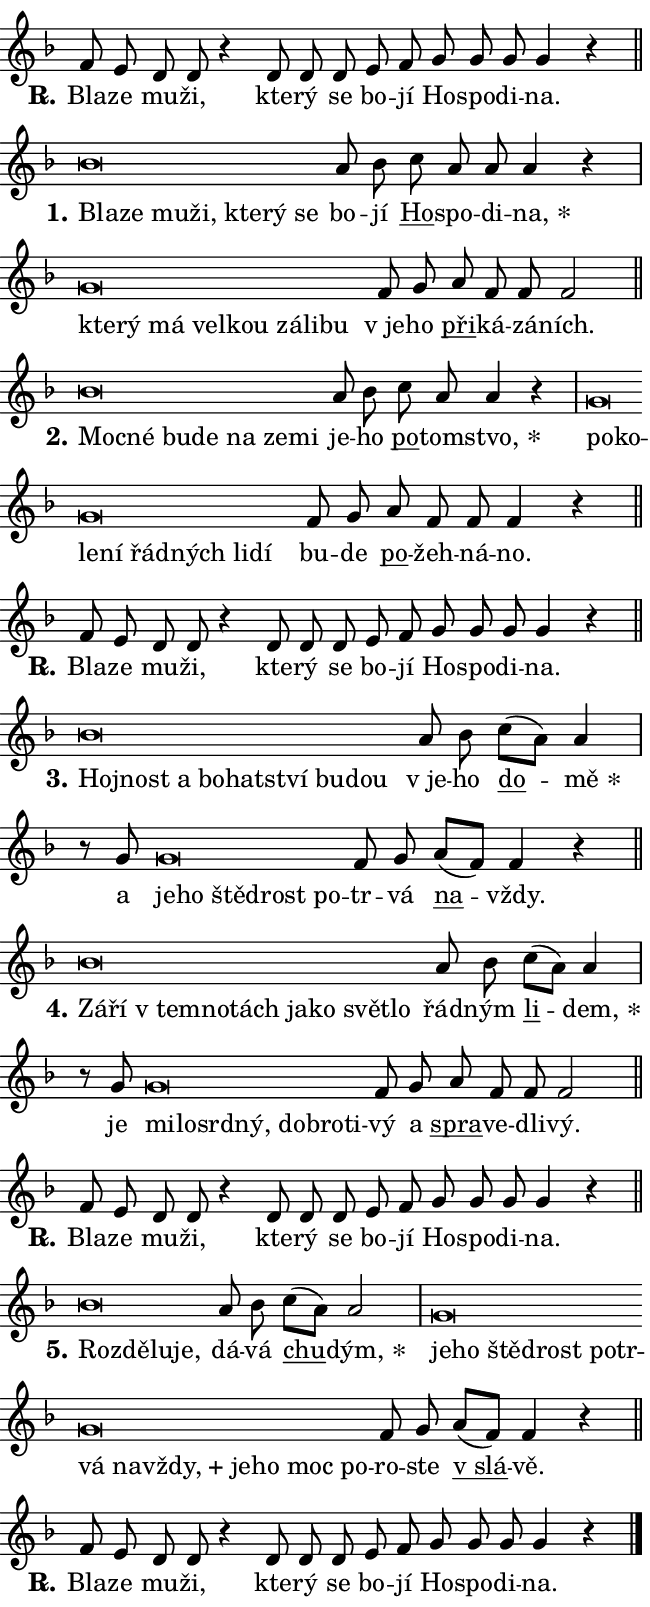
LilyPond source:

\version "2.24.0"
\header { tagline = "" }
\paper {
  indent = 0\cm
  top-margin = 0\cm
  right-margin = 0.13\cm % to fit lyric hyphens
  bottom-margin = 0\cm
  left-margin = 0\cm
  paper-width = 11\cm
  page-breaking = #ly:one-page-breaking
  system-system-spacing.basic-distance = #11
  score-system-spacing.basic-distance = #11
  ragged-last = ##f
}


%% Author: Thomas Morley
%% https://lists.gnu.org/archive/html/lilypond-user/2020-05/msg00002.html
#(define (line-position grob)
"Returns position of @var[grob} in current system:
   @code{'start}, if at first time-step
   @code{'end}, if at last time-step
   @code{'middle} otherwise
"
  (let* ((col (ly:item-get-column grob))
         (ln (ly:grob-object col 'left-neighbor))
         (rn (ly:grob-object col 'right-neighbor))
         (col-to-check-left (if (ly:grob? ln) ln col))
         (col-to-check-right (if (ly:grob? rn) rn col))
         (break-dir-left
           (and
             (ly:grob-property col-to-check-left 'non-musical #f)
             (ly:item-break-dir col-to-check-left)))
         (break-dir-right
           (and
             (ly:grob-property col-to-check-right 'non-musical #f)
             (ly:item-break-dir col-to-check-right))))
        (cond ((eqv? 1 break-dir-left) 'start)
              ((eqv? -1 break-dir-right) 'end)
              (else 'middle))))

#(define (tranparent-at-line-position vctor)
  (lambda (grob)
  "Relying on @code{line-position} select the relevant enry from @var{vctor}.
Used to determine transparency,"
    (case (line-position grob)
      ((end) (not (vector-ref vctor 0)))
      ((middle) (not (vector-ref vctor 1)))
      ((start) (not (vector-ref vctor 2))))))

noteHeadBreakVisibility =
#(define-music-function (break-visibility)(vector?)
"Makes @code{NoteHead}s transparent relying on @var{break-visibility}"
#{
  \override NoteHead.transparent =
    #(tranparent-at-line-position break-visibility)
#})

#(define delete-ledgers-for-transparent-note-heads
  (lambda (grob)
    "Reads whether a @code{NoteHead} is transparent.
If so this @code{NoteHead} is removed from @code{'note-heads} from
@var{grob}, which is supposed to be @code{LedgerLineSpanner}.
As a result ledgers are not printed for this @code{NoteHead}"
    (let* ((nhds-array (ly:grob-object grob 'note-heads))
           (nhds-list
             (if (ly:grob-array? nhds-array)
                 (ly:grob-array->list nhds-array)
                 '()))
           ;; Relies on the transparent-property being done before
           ;; Staff.LedgerLineSpanner.after-line-breaking is executed.
           ;; This is fragile ...
           (to-keep
             (remove
               (lambda (nhd)
                 (ly:grob-property nhd 'transparent #f))
               nhds-list)))
      ;; TODO find a better method to iterate over grob-arrays, similiar
      ;; to filter/remove etc for lists
      ;; For now rebuilt from scratch
      (set! (ly:grob-object grob 'note-heads)  '())
      (for-each
        (lambda (nhd)
          (ly:pointer-group-interface::add-grob grob 'note-heads nhd))
        to-keep))))

squashNotes = {
  \override NoteHead.X-extent = #'(-0.2 . 0.2)
  \override NoteHead.Y-extent = #'(-0.75 . 0)
  \override NoteHead.stencil =
    #(lambda (grob)
       (let ((pos (ly:grob-property grob 'staff-position)))
         (begin
           (if (< pos -7) (display "ERROR: Lower brevis then expected\n") (display ""))
           (if (<= pos -6) ly:text-interface::print ly:note-head::print))))
}
unSquashNotes = {
  \revert NoteHead.X-extent
  \revert NoteHead.Y-extent
  \revert NoteHead.stencil
}

hideNotes = \noteHeadBreakVisibility #begin-of-line-visible
unHideNotes = \noteHeadBreakVisibility #all-visible

% work-around for resetting accidentals
% https://lilypond.org/doc/v2.23/Documentation/notation/displaying-rhythms#unmetered-music
cadenzaMeasure = {
  \cadenzaOff
  \partial 1024 s1024
  \cadenzaOn
}

#(define-markup-command (accent layout props text) (markup?)
  "Underline accented syllable"
  (interpret-markup layout props
    #{\markup \override #'(offset . 4.3) \underline { #text }#}))

responsum = \markup \concat {
  "R" \hspace #-1.05 \path #0.1 #'((moveto 0 0.07) (lineto 0.9 0.8)) \hspace #0.05 "."
}

spaceSize = #0.6828661417322834 % exact space size for TeX Gyre Schola

\layout {
  \context {
    \Staff
    \remove "Time_signature_engraver"
    \override LedgerLineSpanner.after-line-breaking = #delete-ledgers-for-transparent-note-heads
  }
  \context {
    \Lyrics {
      \override LyricSpace.minimum-distance = \spaceSize
      \override LyricText.font-name = #"TeX Gyre Schola"
      \override LyricText.font-size = 1
      \override StanzaNumber.font-name = #"TeX Gyre Schola Bold"
      \override StanzaNumber.font-size = 1
    }
  }
  \context {
    \Score 
    \override NoteHead.text =
      #(lambda (grob) 
        (let ((pos (ly:grob-property grob 'staff-position)))
          #{\markup {
            \combine
              \halign #-0.55 \raise #(if (= pos -6) 0 0.5) \override #'(thickness . 2) \draw-line #'(3.2 . 0)
              \musicglyph "noteheads.sM1"
          }#}))
  }
}

% magnetic-lyrics.ily
%
%   written by
%     Jean Abou Samra <jean@abou-samra.fr>
%     Werner Lemberg <wl@gnu.org>
%
%   adapted by
%     Jiri Hon <jiri.hon@gmail.com>
%
% Version 2022-Apr-15

% https://www.mail-archive.com/lilypond-user@gnu.org/msg149350.html

#(define (Left_hyphen_pointer_engraver context)
   "Collect syllable-hyphen-syllable occurrences in lyrics and store
them in properties.  This engraver only looks to the left.  For
example, if the lyrics input is @code{foo -- bar}, it does the
following.

@itemize @bullet
@item
Set the @code{text} property of the @code{LyricHyphen} grob between
@q{foo} and @q{bar} to @code{foo}.

@item
Set the @code{left-hyphen} property of the @code{LyricText} grob with
text @q{foo} to the @code{LyricHyphen} grob between @q{foo} and
@q{bar}.
@end itemize

Use this auxiliary engraver in combination with the
@code{lyric-@/text::@/apply-@/magnetic-@/offset!} hook."
   (let ((hyphen #f)
         (text #f))
     (make-engraver
      (acknowledgers
       ((lyric-syllable-interface engraver grob source-engraver)
        (set! text grob)))
      (end-acknowledgers
       ((lyric-hyphen-interface engraver grob source-engraver)
        ;(when (not (grob::has-interface grob 'lyric-space-interface))
          (set! hyphen grob)));)
      ((stop-translation-timestep engraver)
       (when (and text hyphen)
         (ly:grob-set-object! text 'left-hyphen hyphen))
       (set! text #f)
       (set! hyphen #f)))))

#(define (lyric-text::apply-magnetic-offset! grob)
   "If the space between two syllables is less than the value in
property @code{LyricText@/.details@/.squash-threshold}, move the right
syllable to the left so that it gets concatenated with the left
syllable.

Use this function as a hook for
@code{LyricText@/.after-@/line-@/breaking} if the
@code{Left_@/hyphen_@/pointer_@/engraver} is active."
   (let ((hyphen (ly:grob-object grob 'left-hyphen #f)))
     (when hyphen
       (let ((left-text (ly:spanner-bound hyphen LEFT)))
         (when (grob::has-interface left-text 'lyric-syllable-interface)
           (let* ((common (ly:grob-common-refpoint grob left-text X))
                  (this-x-ext (ly:grob-extent grob common X))
                  (left-x-ext
                   (begin
                     ;; Trigger magnetism for left-text.
                     (ly:grob-property left-text 'after-line-breaking)
                     (ly:grob-extent left-text common X)))
                  ;; `delta` is the gap width between two syllables.
                  (delta (- (interval-start this-x-ext)
                            (interval-end left-x-ext)))
                  (details (ly:grob-property grob 'details))
                  (threshold (assoc-get 'squash-threshold details 0.2)))
             (when (< delta threshold)
               (let* (;; We have to manipulate the input text so that
                      ;; ligatures crossing syllable boundaries are not
                      ;; disabled.  For languages based on the Latin
                      ;; script this is essentially a beautification.
                      ;; However, for non-Western scripts it can be a
                      ;; necessity.
                      (lt (ly:grob-property left-text 'text))
                      (rt (ly:grob-property grob 'text))
                      (is-space (grob::has-interface hyphen 'lyric-space-interface))
                      (space (if is-space " " ""))
                      (extra-delta (if is-space spaceSize 0))
                      ;; Append new syllable.
                      (ltrt-space (if (and (string? lt) (string? rt))
                                (string-append lt space rt)
                                (make-concat-markup (list lt space rt))))
                      ;; Right-align `ltrt` to the right side.
                      (ltrt-space-markup (grob-interpret-markup
                               grob
                               (make-translate-markup
                                (cons (interval-length this-x-ext) 0)
                                (make-right-align-markup ltrt-space)))))
                 (begin
                   ;; Don't print `left-text`.
                   (ly:grob-set-property! left-text 'stencil #f)
                   ;; Set text and stencil (which holds all collected
                   ;; syllables so far) and shift it to the left.
                   (ly:grob-set-property! grob 'text ltrt-space)
                   (ly:grob-set-property! grob 'stencil ltrt-space-markup)
                   (ly:grob-translate-axis! grob (- (- delta extra-delta)) X))))))))))


#(define (lyric-hyphen::displace-bounds-first grob)
   ;; Make very sure this callback isn't triggered too early.
   (let ((left (ly:spanner-bound grob LEFT))
         (right (ly:spanner-bound grob RIGHT)))
     (ly:grob-property left 'after-line-breaking)
     (ly:grob-property right 'after-line-breaking)
     (ly:lyric-hyphen::print grob)))

squashThreshold = #0.4

\layout {
  \context {
    \Lyrics
    \consists #Left_hyphen_pointer_engraver
    \override LyricText.after-line-breaking =
      #lyric-text::apply-magnetic-offset!
    \override LyricHyphen.stencil = #lyric-hyphen::displace-bounds-first
    \override LyricText.details.squash-threshold = \squashThreshold
    \override LyricHyphen.minimum-distance = 0
    \override LyricHyphen.minimum-length = \squashThreshold
  }
}

squashText = \override LyricText.details.squash-threshold = 9999
unSquashText = \override LyricText.details.squash-threshold = \squashThreshold

leftText = \override LyricText.self-alignment-X = #LEFT
unLeftText = \revert LyricText.self-alignment-X

starOffset = #(lambda (grob) 
                (let ((x_offset (ly:self-alignment-interface::aligned-on-x-parent grob)))
                  (if (= x_offset 0) 0 (+ x_offset 1.2))))

star = #(define-music-function (syllable)(string?)
"Append star separator at the end of a syllable"
#{
  \once \override LyricText.X-offset = #starOffset
  \lyricmode { \markup {
    #syllable
    \override #'((font-name . "TeX Gyre Schola Bold")) \hspace #0.2 \lower #0.65 \larger "*"
  } }
#})

starAccent = #(define-music-function (syllable)(string?)
"Append star separator at the end of a syllable and make accent"
#{
  \once \override LyricText.X-offset = #starOffset
  \lyricmode { \markup {
    \accent #syllable
    \override #'((font-name . "TeX Gyre Schola Bold")) \hspace #0.2 \lower #0.65 \larger "*"
  } }
#})

breath = #(define-music-function (syllable)(string?)
"Append breathing indicator at the end of a syllable"
#{
  \lyricmode { \markup { #syllable "+" } }
#})

optionalBreath = #(define-music-function (syllable)(string?)
"Append optional breathing indicator at the end of a syllable"
#{
  \lyricmode { \markup { #syllable "(+)" } }
#})


\score {
    <<
        \new Voice = "melody" { \cadenzaOn \key f \major \relative { f'8 e d d r4 \bar "" d8 d d \bar "" e f \bar "" g g g g4 r \cadenzaMeasure \bar "||" \break } }
        \new Lyrics \lyricsto "melody" { \lyricmode { \set stanza = \responsum
Bla -- ze mu -- ži, kte -- rý se bo -- jí Ho -- spo -- di -- na. } }
    >>
    \layout {}
}

\score {
    <<
        \new Voice = "melody" { \cadenzaOn \key f \major \relative { \squashNotes bes'\breve*1/16 \hideNotes \breve*1/16 \bar "" \breve*1/16 \bar "" \breve*1/16 \bar "" \breve*1/16 \bar "" \breve*1/16 \breve*1/16 \bar "" \unHideNotes \unSquashNotes a8 bes \bar "" c a a a4 r \cadenzaMeasure \bar "|" \squashNotes g\breve*1/16 \hideNotes \breve*1/16 \bar "" \breve*1/16 \bar "" \breve*1/16 \bar "" \breve*1/16 \bar "" \breve*1/16 \bar "" \breve*1/16 \breve*1/16 \bar "" \unHideNotes \unSquashNotes f8 g \bar "" a f f f2 \cadenzaMeasure \bar "||" \break } }
        \new Lyrics \lyricsto "melody" { \lyricmode { \set stanza = "1."
\leftText Bla -- \squashText ze mu -- ži, kte -- rý se \unLeftText \unSquashText bo -- jí \markup \accent Ho -- spo -- di -- \star na, \leftText kte -- \squashText rý má vel -- kou zá -- li -- bu \unLeftText \unSquashText "v je" -- ho \markup \accent při -- ká -- zá -- ních. } }
    >>
    \layout {}
}

\score {
    <<
        \new Voice = "melody" { \cadenzaOn \key f \major \relative { \squashNotes bes'\breve*1/16 \hideNotes \breve*1/16 \bar "" \breve*1/16 \bar "" \breve*1/16 \bar "" \breve*1/16 \bar "" \breve*1/16 \breve*1/16 \bar "" \unHideNotes \unSquashNotes a8 bes \bar "" c a a4 r \cadenzaMeasure \bar "|" \squashNotes g\breve*1/16 \hideNotes \breve*1/16 \bar "" \breve*1/16 \bar "" \breve*1/16 \bar "" \breve*1/16 \bar "" \breve*1/16 \bar "" \breve*1/16 \breve*1/16 \bar "" \unHideNotes \unSquashNotes f8 g \bar "" a f f f4 r \cadenzaMeasure \bar "||" \break } }
        \new Lyrics \lyricsto "melody" { \lyricmode { \set stanza = "2."
\leftText Moc -- \squashText né bu -- de na ze -- mi \unLeftText \unSquashText je -- ho \markup \accent po -- tom -- \star stvo, \leftText po -- \squashText ko -- le -- ní řád -- ných li -- dí \unLeftText \unSquashText bu -- de \markup \accent po -- žeh -- ná -- no. } }
    >>
    \layout {}
}

\score {
    <<
        \new Voice = "melody" { \cadenzaOn \key f \major \relative { f'8 e d d r4 \bar "" d8 d d \bar "" e f \bar "" g g g g4 r \cadenzaMeasure \bar "||" \break } }
        \new Lyrics \lyricsto "melody" { \lyricmode { \set stanza = \responsum
Bla -- ze mu -- ži, kte -- rý se bo -- jí Ho -- spo -- di -- na. } }
    >>
    \layout {}
}

\score {
    <<
        \new Voice = "melody" { \cadenzaOn \key f \major \relative { \squashNotes bes'\breve*1/16 \hideNotes \breve*1/16 \bar "" \breve*1/16 \bar "" \breve*1/16 \bar "" \breve*1/16 \bar "" \breve*1/16 \bar "" \breve*1/16 \breve*1/16 \bar "" \unHideNotes \unSquashNotes a8 bes \bar "" c[( a)] a4 \cadenzaMeasure \bar "|" r8 g8 \squashNotes g\breve*1/16 \hideNotes \breve*1/16 \bar "" \breve*1/16 \bar "" \breve*1/16 \breve*1/16 \bar "" \unHideNotes \unSquashNotes f8 g \bar "" a[( f)] f4 r \cadenzaMeasure \bar "||" \break } }
        \new Lyrics \lyricsto "melody" { \lyricmode { \set stanza = "3."
\leftText Hoj -- \squashText nost a bo -- hat -- ství bu -- dou \unLeftText \unSquashText "v je" -- ho \markup \accent do -- \star mě a \leftText je -- \squashText ho ště -- drost po -- \unLeftText \unSquashText tr -- vá \markup \accent na -- vždy. } }
    >>
    \layout {}
}

\score {
    <<
        \new Voice = "melody" { \cadenzaOn \key f \major \relative { \squashNotes bes'\breve*1/16 \hideNotes \breve*1/16 \bar "" \breve*1/16 \bar "" \breve*1/16 \bar "" \breve*1/16 \bar "" \breve*1/16 \bar "" \breve*1/16 \bar "" \breve*1/16 \breve*1/16 \bar "" \unHideNotes \unSquashNotes a8 bes \bar "" c[( a)] a4 \cadenzaMeasure \bar "|" r8 g8 \squashNotes g\breve*1/16 \hideNotes \breve*1/16 \bar "" \breve*1/16 \bar "" \breve*1/16 \bar "" \breve*1/16 \bar "" \breve*1/16 \breve*1/16 \bar "" \unHideNotes \unSquashNotes f8 g \bar "" a f f f2 \cadenzaMeasure \bar "||" \break } }
        \new Lyrics \lyricsto "melody" { \lyricmode { \set stanza = "4."
\leftText Zá -- \squashText ří "v tem" -- no -- tách ja -- ko svět -- lo \unLeftText \unSquashText řád -- ným \markup \accent li -- \star dem, je \leftText mi -- \squashText lo -- srd -- ný, dob -- ro -- ti -- \unLeftText \unSquashText vý a \markup \accent spra -- ve -- dli -- vý. } }
    >>
    \layout {}
}

\score {
    <<
        \new Voice = "melody" { \cadenzaOn \key f \major \relative { f'8 e d d r4 \bar "" d8 d d \bar "" e f \bar "" g g g g4 r \cadenzaMeasure \bar "||" \break } }
        \new Lyrics \lyricsto "melody" { \lyricmode { \set stanza = \responsum
Bla -- ze mu -- ži, kte -- rý se bo -- jí Ho -- spo -- di -- na. } }
    >>
    \layout {}
}

\score {
    <<
        \new Voice = "melody" { \cadenzaOn \key f \major \relative { \squashNotes bes'\breve*1/16 \hideNotes \breve*1/16 \bar "" \breve*1/16 \breve*1/16 \bar "" \unHideNotes \unSquashNotes a8 bes \bar "" c[( a)] a2 \cadenzaMeasure \bar "|" \squashNotes g\breve*1/16 \hideNotes \breve*1/16 \bar "" \breve*1/16 \bar "" \breve*1/16 \bar "" \breve*1/16 \bar "" \breve*1/16 \bar "" \breve*1/16 \bar "" \breve*1/16 \bar "" \breve*1/16 \bar "" \breve*1/16 \bar "" \breve*1/16 \bar "" \breve*1/16 \breve*1/16 \bar "" \unHideNotes \unSquashNotes f8 g \bar "" a[( f)] f4 r \cadenzaMeasure \bar "||" \break } }
        \new Lyrics \lyricsto "melody" { \lyricmode { \set stanza = "5."
\leftText Roz -- \squashText dě -- lu -- je, \unLeftText \unSquashText dá -- vá \markup \accent chu -- \star dým, \leftText je -- \squashText ho ště -- drost po -- tr -- vá na -- \breath "vždy," je -- ho moc po -- \unLeftText \unSquashText ro -- ste \markup \accent "v slá" -- vě. } }
    >>
    \layout {}
}

\score {
    <<
        \new Voice = "melody" { \cadenzaOn \key f \major \relative { f'8 e d d r4 \bar "" d8 d d \bar "" e f \bar "" g g g g4 r \cadenzaMeasure \bar "||" \break } \bar "|." }
        \new Lyrics \lyricsto "melody" { \lyricmode { \set stanza = \responsum
Bla -- ze mu -- ži, kte -- rý se bo -- jí Ho -- spo -- di -- na. } }
    >>
    \layout {}
}
